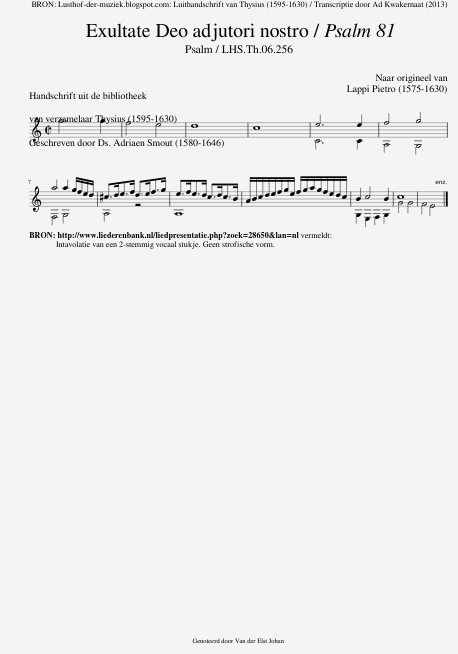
X:1
%%score ( 1 2 )
L:1/8
M:2/2
I:linebreak $
K:C
U:s=!stemless!
V:1 treble
V:2 treble
V:1
 g6 g2 | f4 e4 | sd8 | sc8 | e6 e2 | %5
 f4 g4 |$ a4 a2 g/f/e/d/ | ^c>de>f d>ef>g | e>fe>d c>dc>B | A/B/c/d/e/f/g/e/ f/g/a/g/f/e/d/c/ | %10
 B2 c4 B2 | c8 | F4 E4 |] %13
V:2
 x8 | x8 | x8 | x8 | C6 C2 | %5
 A,4 G,4 |$ F,4 G,4 | A,4 z4 | A,8 | x8 | %10
 G,2 E,2 F,2 G,2 | G4 G4 | x8 |] %13
